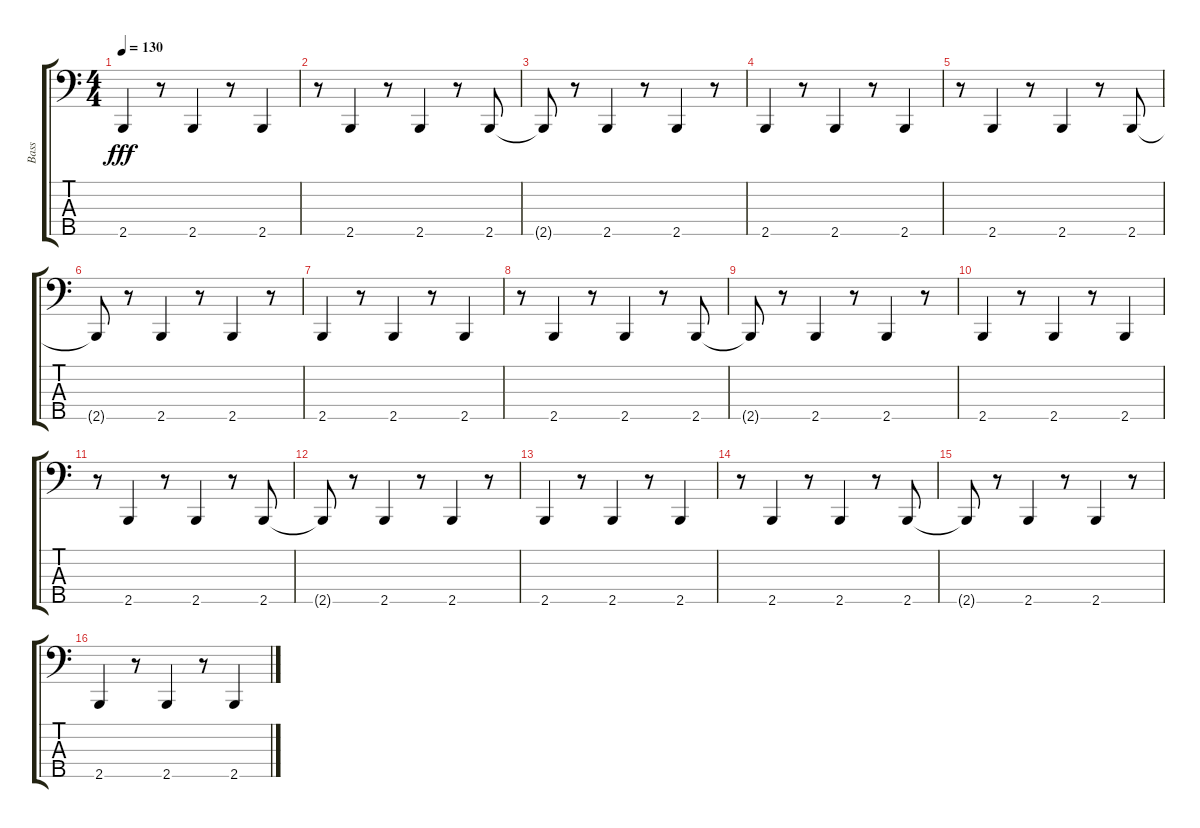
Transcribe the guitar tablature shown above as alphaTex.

\track ("Bass" "Bass") {instrument electricbassfinger}
\staff {score tabs}
\tuning (F2 C2 G1 D1 A0) {hide}
\ts (4 4)
\tempo 130
\clef f4
\ks c
2.5.4{dy fff} r.8 2.5.4 r.8 2.5.4 |
r.8 2.5.4 r.8 2.5.4 r.8 2.5.8 |
2.5{t}.8 r.8 2.5.4 r.8 2.5.4 r.8 |
2.5.4 r.8 2.5.4 r.8 2.5.4 |
r.8 2.5.4 r.8 2.5.4 r.8 2.5.8 |
2.5{t}.8 r.8 2.5.4 r.8 2.5.4 r.8 |
2.5.4 r.8 2.5.4 r.8 2.5.4 |
r.8 2.5.4 r.8 2.5.4 r.8 2.5.8 |
2.5{t}.8 r.8 2.5.4 r.8 2.5.4 r.8 |
2.5.4 r.8 2.5.4 r.8 2.5.4 |
r.8 2.5.4 r.8 2.5.4 r.8 2.5.8 |
2.5{t}.8 r.8 2.5.4 r.8 2.5.4 r.8 |
2.5.4 r.8 2.5.4 r.8 2.5.4 |
r.8 2.5.4 r.8 2.5.4 r.8 2.5.8 |
2.5{t}.8 r.8 2.5.4 r.8 2.5.4 r.8 |
2.5.4 r.8 2.5.4 r.8 2.5.4
